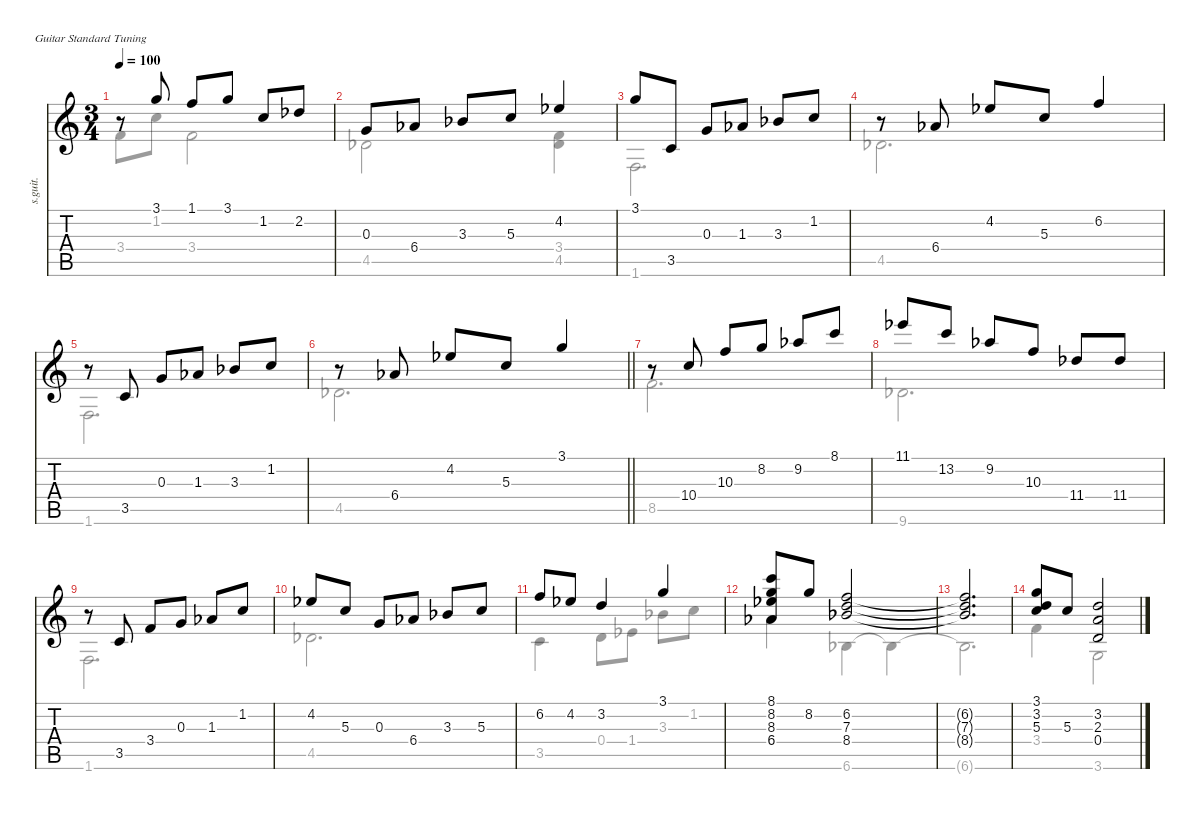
\defaultSystemsLayout 4
\hideDynamics
\bracketExtendMode nobrackets
\otherSystemsTrackNameOrientation horizontal
\track ("Steel Guitar" "s.guit.") {instrument acousticguitarsteel}
\staff {score tabs}
\tuning (E4 B3 G3 D3 A2 E2)
\voice
\ts (3 4)
\tempo 100
\clef g2
\ks c
r.8{dy mf beam Up} 3.1.8{beam Up} 1.1.8{beam Up} 3.1.8{beam Up} 1.2.8{beam Up} 2.2{acc b}.8{beam Up} |
0.3.8{beam Up} 6.4{acc b}.8{beam Up} 3.3{acc b}.8{beam Up} 5.3.8{beam Up} 4.2{acc b}.4{beam Up} |
3.1.8{beam Up} 3.5.8{beam Up} 0.3.8{beam Up} 1.3{acc b}.8{beam Up} 3.3{acc b}.8{beam Up} 1.2.8{beam Up} |
r.8{beam Up} 6.4{acc b}.8{beam Up} 4.2{acc b}.8{beam Up} 5.3.8{beam Up} 6.2.4{beam Up} |
r.8{beam Up} 3.5.8{beam Up} 0.3.8{beam Up} 1.3{acc b}.8{beam Up} 3.3{acc b}.8{beam Up} 1.2.8{beam Up} |
\barLineRight lightlight
r.8{beam Up} 6.4{acc b}.8{beam Up} 4.2{acc b}.8{beam Up} 5.3.8{beam Up} 3.1.4{beam Up} |
r.8{beam Up} 10.4.8{beam Up} 10.3.8{beam Up} 8.2.8{beam Up} 9.2{acc b}.8{beam Up} 8.1.8{beam Up} |
11.1{acc b}.8{beam Up} 13.2.8{beam Up} 9.2{acc b}.8{beam Up} 10.3.8{beam Up} 11.4{acc b}.8{beam Up} 11.4{acc b}.8{beam Up} |
r.8{beam Up} 3.5.8{beam Up} 3.4.8{beam Up} 0.3.8{beam Up} 1.3{acc b}.8{beam Up} 1.2.8{beam Up} |
4.2{acc b}.8{beam Up} 5.3.8{beam Up} 0.3.8{beam Up} 6.4{acc b}.8{beam Up} 3.3{acc b}.8{beam Up} 5.3.8{beam Up} |
6.2.8{beam Up} 4.2{acc b}.8{beam Up} 3.2.4{beam Up} 3.1.4{beam Up} |
(8.1 8.2 8.3{acc b} 6.4{acc b}).8{beam Up} 8.2.8{beam Up} (8.4{acc b} 7.3 6.2).2{beam Up} |
(8.4{t acc b} 7.3{t} 6.2{t}).2{d beam Up} |
(3.1 3.2 5.3).8{beam Up} 5.3.8{beam Up} (3.2 2.3 0.4).2{beam Up}
\voice
\clef g2
\ottava regular
\simile none
\ks c
3.4.8{dy mf beam Down} 1.2.8{beam Down} 3.4.2{beam Down} |
4.5{acc b}.2{beam Down} (4.5{acc b} 3.4).4{beam Down} |
1.6.2{d beam Down} |
4.5{acc b}.2{d beam Down} |
1.6.2{d beam Down} |
\barLineRight lightlight
4.5{acc b}.2{d beam Down} |
8.5.2{d beam Down} |
9.6{acc b}.2{d beam Down} |
1.6.2{d beam Down} |
4.5{acc b}.2{d beam Down} |
3.5.4{beam Down} 0.4.8{beam Down} 1.4{acc b}.8{beam Down} 3.3{acc b}.8{beam Down} 1.2.8{beam Down} |
6.4{acc b}.4{beam Down} 6.6{acc b}.4{beam Down} 6.6{t acc b}.4{beam Down} |
6.6{t acc b}.2{d beam Down} |
3.4.4{beam Down} 3.6.2{beam Down}
